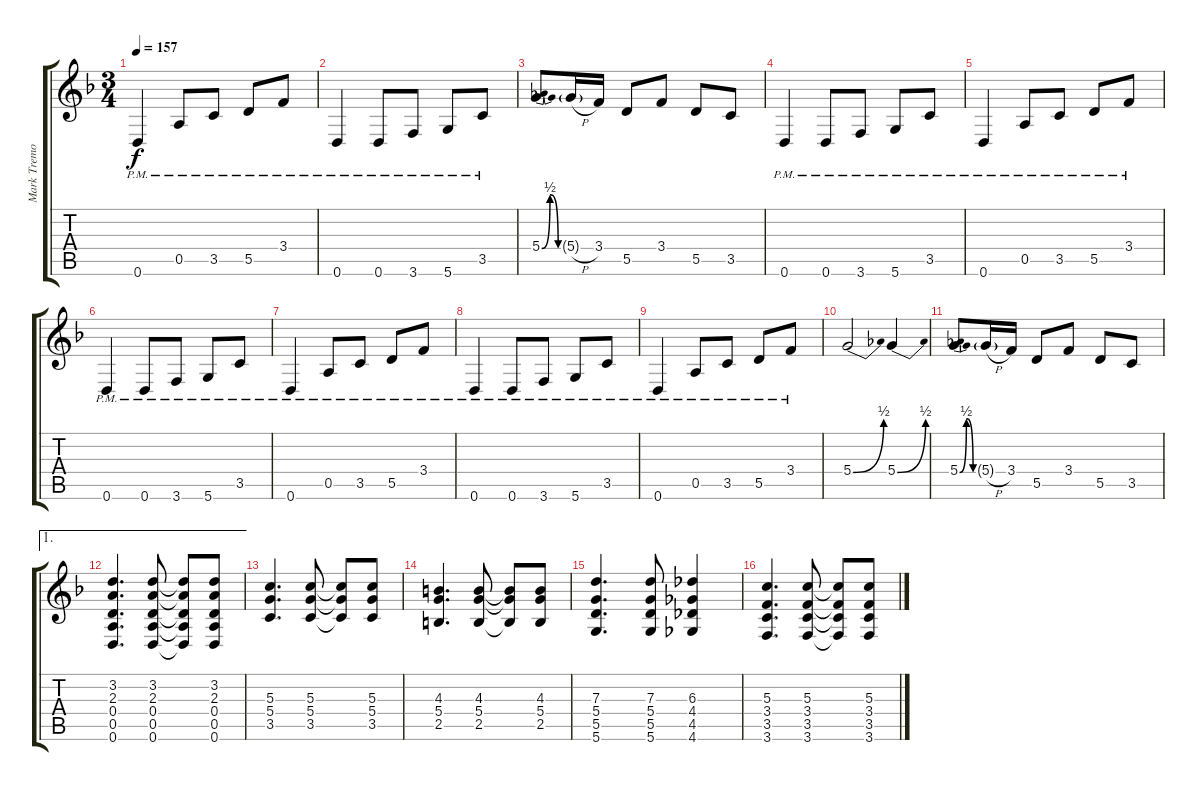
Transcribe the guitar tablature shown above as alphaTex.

\track ("Mark Tremonti (Guitar 1)" "Mark Tremo") {instrument distortionguitar}
\staff {score tabs}
\tuning (E4 B3 G3 D3 A2 D2) {hide}
\ts (3 4)
\tempo 157
\clef g2
\ks f
0.6{pm}.4{dy f} 0.5{pm}.8 3.5{pm}.8 5.5{pm}.8 3.4{pm}.8 |
0.6{pm}.4 0.6{pm}.8 3.6{pm}.8 5.6{pm}.8 3.5{pm}.8 |
5.4{be (bendrelease 0 0 30 2 45 2 60 0)}.8 5.4{h g}.16 3.4.16 5.5.8 3.4.8 5.5.8 3.5.8 |
0.6{pm}.4 0.6{pm}.8 3.6{pm}.8 5.6{pm}.8 3.5{pm}.8 |
0.6{pm}.4 0.5{pm}.8 3.5{pm}.8 5.5{pm}.8 3.4{pm}.8 |
0.6{pm}.4 0.6{pm}.8 3.6{pm}.8 5.6{pm}.8 3.5{pm}.8 |
0.6{pm}.4 0.5{pm}.8 3.5{pm}.8 5.5{pm}.8 3.4{pm}.8 |
0.6{pm}.4 0.6{pm}.8 3.6{pm}.8 5.6{pm}.8 3.5{pm}.8 |
0.6{pm}.4 0.5{pm}.8 3.5{pm}.8 5.5{pm}.8 3.4{pm}.8 |
5.4{be (bend 0 0 60 2)}.2 5.4{be (bend 0 0 60 2)}.4 |
5.4{be (bendrelease 0 0 30 2 45 2 60 0)}.8 5.4{h g}.16 3.4.16 5.5.8 3.4.8 5.5.8 3.5.8 |
\ae 1
(3.2 2.3 0.4 0.5 0.6).4{d} (3.2 2.3 0.4 0.5 0.6).8 (3.2{t} 2.3{t} 0.4{t} 0.5{t} 0.6{t}).8 (3.2 2.3 0.4 0.5 0.6).8 |
(5.3 5.4 3.5).4{d} (5.3 5.4 3.5).8 (5.3{t} 5.4{t} 3.5{t}).8 (5.3 5.4 3.5).8 |
(4.3 5.4 2.5).4{d} (4.3 5.4 2.5).8 (4.3{t} 5.4{t} 2.5{t}).8 (4.3 5.4 2.5).8 |
(7.3 5.4 5.5 5.6).4{d} (7.3 5.4 5.5 5.6).8 (6.3 4.4 4.5 4.6).4 |
(5.3 3.4 3.5 3.6).4{d} (5.3 3.4 3.5 3.6).8 (5.3{t} 3.4{t} 3.5{t} 3.6{t}).8 (5.3 3.4 3.5 3.6).8
